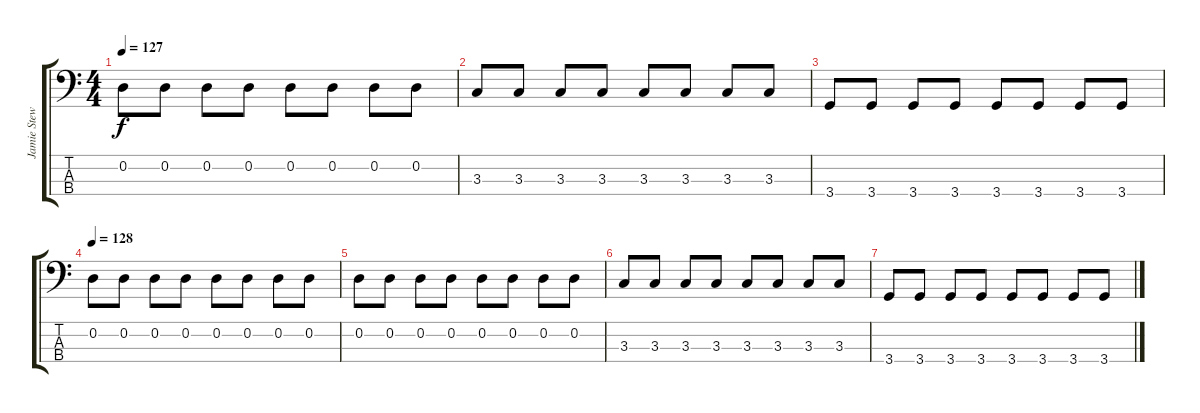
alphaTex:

\track ("Jamie Stewart" "Jamie Stew") {instrument electricbassfinger}
\staff {score tabs}
\tuning (G2 D2 A1 E1) {hide}
\ts (4 4)
\tempo 127
\clef f4
\ks c
0.2.8{dy f} 0.2.8 0.2.8 0.2.8 0.2.8 0.2.8 0.2.8 0.2.8 |
3.3.8 3.3.8 3.3.8 3.3.8 3.3.8 3.3.8 3.3.8 3.3.8 |
3.4.8 3.4.8 3.4.8 3.4.8 3.4.8 3.4.8 3.4.8 3.4.8 |
\tempo 128
0.2.8{instrument electricbasspick} 0.2.8 0.2.8 0.2.8 0.2.8 0.2.8 0.2.8 0.2.8 |
0.2.8 0.2.8 0.2.8 0.2.8 0.2.8 0.2.8 0.2.8 0.2.8 |
3.3.8 3.3.8 3.3.8 3.3.8 3.3.8 3.3.8 3.3.8 3.3.8 |
3.4.8 3.4.8 3.4.8 3.4.8 3.4.8 3.4.8 3.4.8 3.4.8
